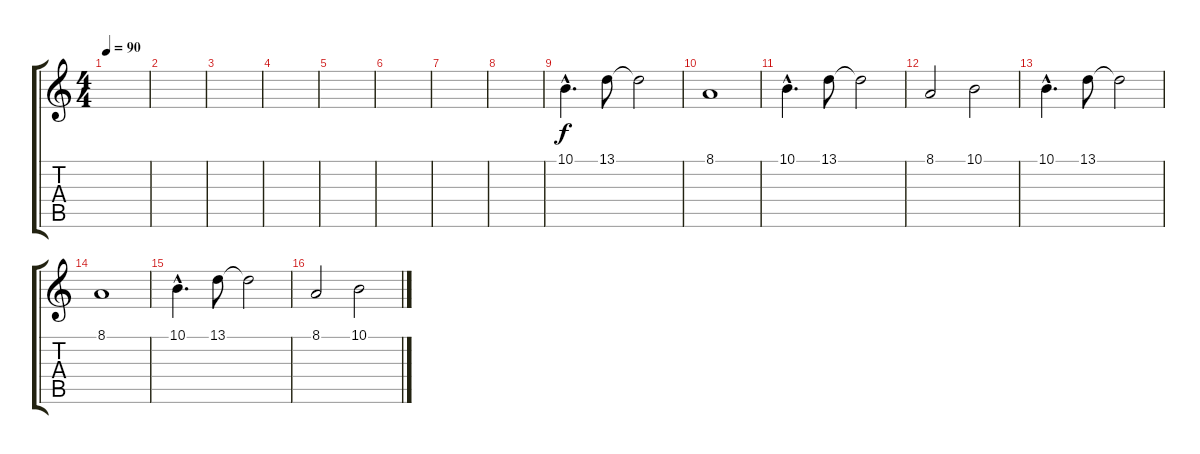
\track "" {instrument tremolostrings}
\staff {score tabs}
\tuning (Db4 Ab3 E3 B2 Gb2 B1) {hide}
\ts (4 4)
\tempo 90
\clef g2
\ks c
|
|
|
|
|
|
|
|
10.1{hac}.4{d} 13.1.8 13.1{t}.2 |
8.1.1 |
10.1{hac}.4{d} 13.1.8 13.1{t}.2 |
8.1.2 10.1.2 |
10.1{hac}.4{d} 13.1.8 13.1{t}.2 |
8.1.1 |
10.1{hac}.4{d} 13.1.8 13.1{t}.2 |
8.1.2 10.1.2
